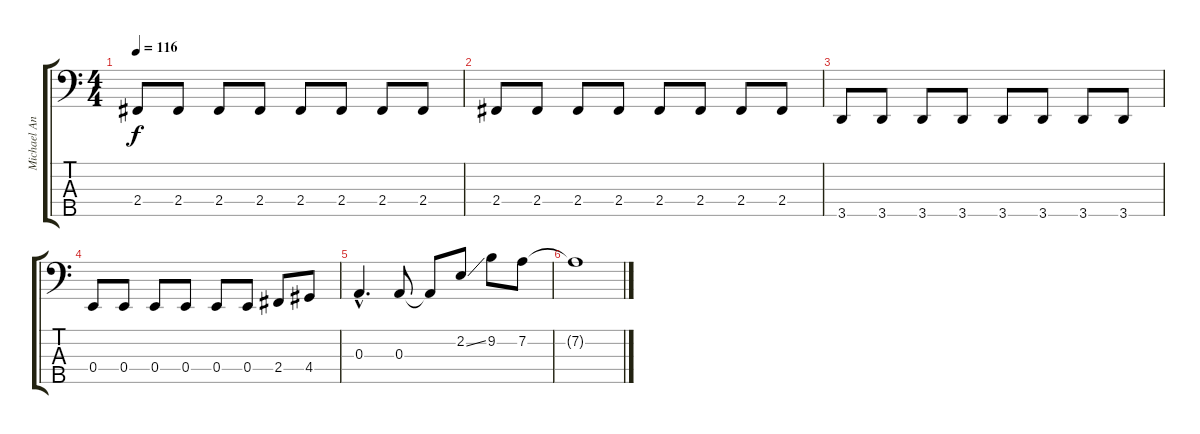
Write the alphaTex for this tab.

\track ("Michael Anthony" "Michael An") {instrument electricbasspick}
\staff {score tabs}
\tuning (G2 D2 A1 E1 B0) {hide}
\ts (4 4)
\tempo 116
\clef f4
\ks c
2.4.8{dy f} 2.4.8 2.4.8 2.4.8 2.4.8 2.4.8 2.4.8 2.4.8 |
2.4.8 2.4.8 2.4.8 2.4.8 2.4.8 2.4.8 2.4.8 2.4.8 |
3.5.8 3.5.8 3.5.8 3.5.8 3.5.8 3.5.8 3.5.8 3.5.8 |
0.4.8 0.4.8 0.4.8 0.4.8 0.4.8 0.4.8 2.4.8 4.4.8 |
0.3{hac}.4{d} 0.3.8 0.3{t}.8 2.2{ss}.8 9.2.8 7.2.8 |
7.2{t}.1
